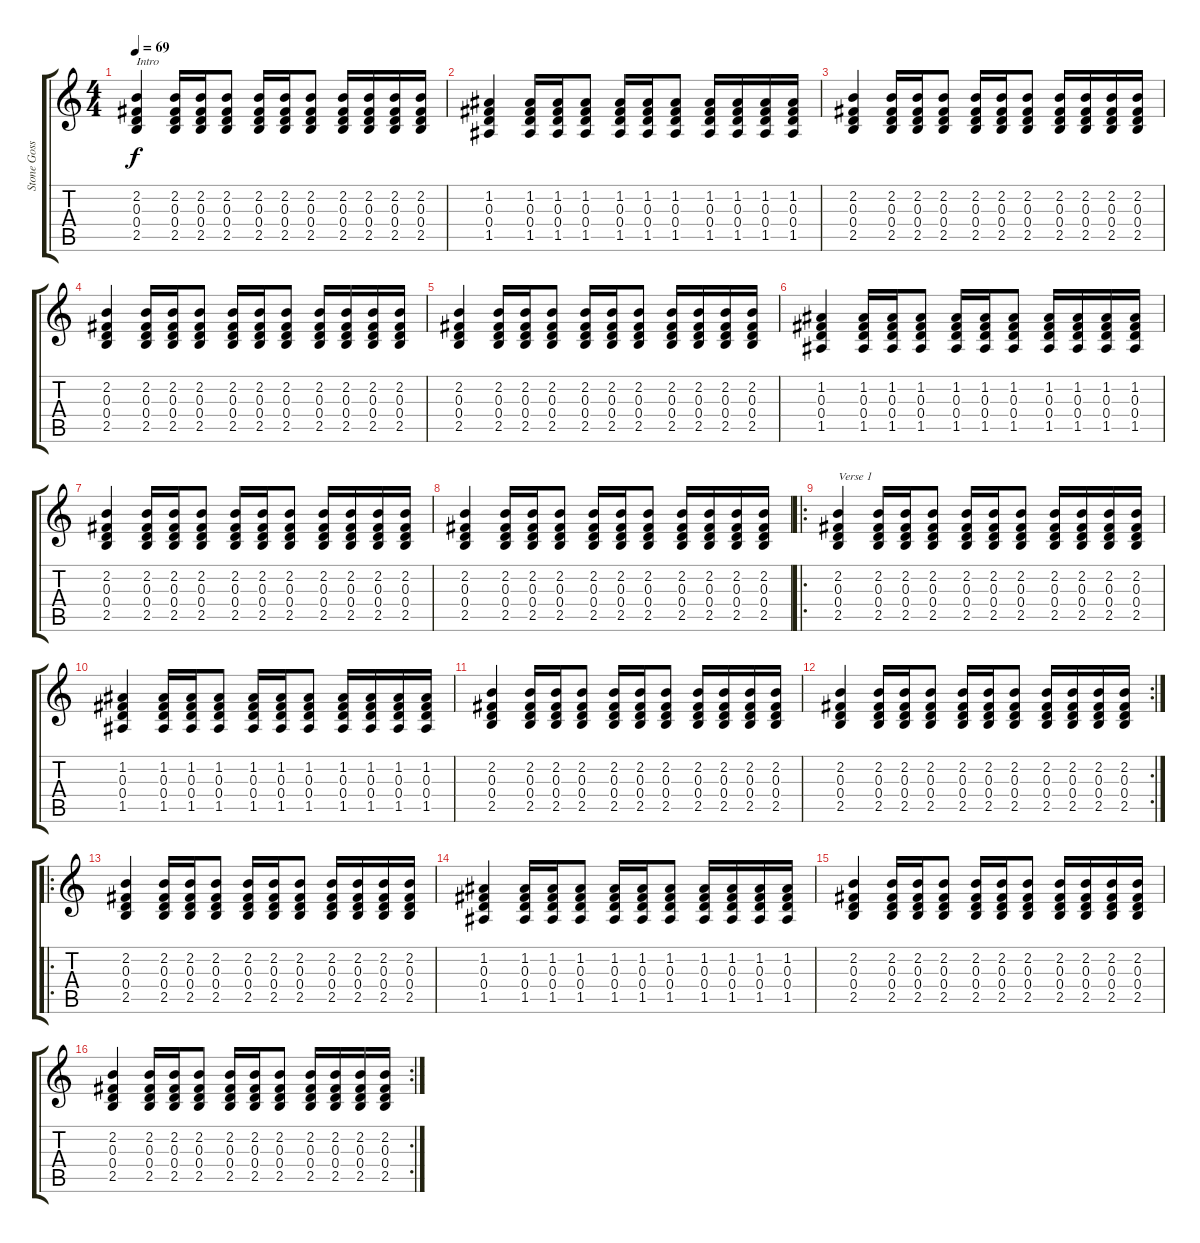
\track ("Stone Gossard" "Stone Goss") {instrument acousticguitarsteel}
\staff {score tabs}
\tuning (D4 A3 Gb3 D3 A2 D2) {hide}
\ts (4 4)
\tempo 69
\clef g2
\ks c
(2.2 0.3 0.4 2.5).4{txt "Intro" dy f instrument acousticguitarsteel} (2.2 0.3 0.4 2.5).16 (2.2 0.3 0.4 2.5).16 (2.2 0.3 0.4 2.5).8 (2.2 0.3 0.4 2.5).16 (2.2 0.3 0.4 2.5).16 (2.2 0.3 0.4 2.5).8 (2.2 0.3 0.4 2.5).16 (2.2 0.3 0.4 2.5).16 (2.2 0.3 0.4 2.5).16 (2.2 0.3 0.4 2.5).16 |
(1.2 0.3 0.4 1.5).4 (1.2 0.3 0.4 1.5).16 (1.2 0.3 0.4 1.5).16 (1.2 0.3 0.4 1.5).8 (1.2 0.3 0.4 1.5).16 (1.2 0.3 0.4 1.5).16 (1.2 0.3 0.4 1.5).8 (1.2 0.3 0.4 1.5).16 (1.2 0.3 0.4 1.5).16 (1.2 0.3 0.4 1.5).16 (1.2 0.3 0.4 1.5).16 |
(2.2 0.3 0.4 2.5).4 (2.2 0.3 0.4 2.5).16 (2.2 0.3 0.4 2.5).16 (2.2 0.3 0.4 2.5).8 (2.2 0.3 0.4 2.5).16 (2.2 0.3 0.4 2.5).16 (2.2 0.3 0.4 2.5).8 (2.2 0.3 0.4 2.5).16 (2.2 0.3 0.4 2.5).16 (2.2 0.3 0.4 2.5).16 (2.2 0.3 0.4 2.5).16 |
(2.2 0.3 0.4 2.5).4 (2.2 0.3 0.4 2.5).16 (2.2 0.3 0.4 2.5).16 (2.2 0.3 0.4 2.5).8 (2.2 0.3 0.4 2.5).16 (2.2 0.3 0.4 2.5).16 (2.2 0.3 0.4 2.5).8 (2.2 0.3 0.4 2.5).16 (2.2 0.3 0.4 2.5).16 (2.2 0.3 0.4 2.5).16 (2.2 0.3 0.4 2.5).16 |
(2.2 0.3 0.4 2.5).4 (2.2 0.3 0.4 2.5).16 (2.2 0.3 0.4 2.5).16 (2.2 0.3 0.4 2.5).8 (2.2 0.3 0.4 2.5).16 (2.2 0.3 0.4 2.5).16 (2.2 0.3 0.4 2.5).8 (2.2 0.3 0.4 2.5).16 (2.2 0.3 0.4 2.5).16 (2.2 0.3 0.4 2.5).16 (2.2 0.3 0.4 2.5).16 |
(1.2 0.3 0.4 1.5).4 (1.2 0.3 0.4 1.5).16 (1.2 0.3 0.4 1.5).16 (1.2 0.3 0.4 1.5).8 (1.2 0.3 0.4 1.5).16 (1.2 0.3 0.4 1.5).16 (1.2 0.3 0.4 1.5).8 (1.2 0.3 0.4 1.5).16 (1.2 0.3 0.4 1.5).16 (1.2 0.3 0.4 1.5).16 (1.2 0.3 0.4 1.5).16 |
(2.2 0.3 0.4 2.5).4 (2.2 0.3 0.4 2.5).16 (2.2 0.3 0.4 2.5).16 (2.2 0.3 0.4 2.5).8 (2.2 0.3 0.4 2.5).16 (2.2 0.3 0.4 2.5).16 (2.2 0.3 0.4 2.5).8 (2.2 0.3 0.4 2.5).16 (2.2 0.3 0.4 2.5).16 (2.2 0.3 0.4 2.5).16 (2.2 0.3 0.4 2.5).16 |
(2.2 0.3 0.4 2.5).4 (2.2 0.3 0.4 2.5).16 (2.2 0.3 0.4 2.5).16 (2.2 0.3 0.4 2.5).8 (2.2 0.3 0.4 2.5).16 (2.2 0.3 0.4 2.5).16 (2.2 0.3 0.4 2.5).8 (2.2 0.3 0.4 2.5).16 (2.2 0.3 0.4 2.5).16 (2.2 0.3 0.4 2.5).16 (2.2 0.3 0.4 2.5).16 |
\ro
(2.2 0.3 0.4 2.5).4{txt "Verse 1"} (2.2 0.3 0.4 2.5).16 (2.2 0.3 0.4 2.5).16 (2.2 0.3 0.4 2.5).8 (2.2 0.3 0.4 2.5).16 (2.2 0.3 0.4 2.5).16 (2.2 0.3 0.4 2.5).8 (2.2 0.3 0.4 2.5).16 (2.2 0.3 0.4 2.5).16 (2.2 0.3 0.4 2.5).16 (2.2 0.3 0.4 2.5).16 |
(1.2 0.3 0.4 1.5).4 (1.2 0.3 0.4 1.5).16 (1.2 0.3 0.4 1.5).16 (1.2 0.3 0.4 1.5).8 (1.2 0.3 0.4 1.5).16 (1.2 0.3 0.4 1.5).16 (1.2 0.3 0.4 1.5).8 (1.2 0.3 0.4 1.5).16 (1.2 0.3 0.4 1.5).16 (1.2 0.3 0.4 1.5).16 (1.2 0.3 0.4 1.5).16 |
(2.2 0.3 0.4 2.5).4 (2.2 0.3 0.4 2.5).16 (2.2 0.3 0.4 2.5).16 (2.2 0.3 0.4 2.5).8 (2.2 0.3 0.4 2.5).16 (2.2 0.3 0.4 2.5).16 (2.2 0.3 0.4 2.5).8 (2.2 0.3 0.4 2.5).16 (2.2 0.3 0.4 2.5).16 (2.2 0.3 0.4 2.5).16 (2.2 0.3 0.4 2.5).16 |
\rc 2
(2.2 0.3 0.4 2.5).4 (2.2 0.3 0.4 2.5).16 (2.2 0.3 0.4 2.5).16 (2.2 0.3 0.4 2.5).8 (2.2 0.3 0.4 2.5).16 (2.2 0.3 0.4 2.5).16 (2.2 0.3 0.4 2.5).8 (2.2 0.3 0.4 2.5).16 (2.2 0.3 0.4 2.5).16 (2.2 0.3 0.4 2.5).16 (2.2 0.3 0.4 2.5).16 |
\ro
(2.2 0.3 0.4 2.5).4 (2.2 0.3 0.4 2.5).16 (2.2 0.3 0.4 2.5).16 (2.2 0.3 0.4 2.5).8 (2.2 0.3 0.4 2.5).16 (2.2 0.3 0.4 2.5).16 (2.2 0.3 0.4 2.5).8 (2.2 0.3 0.4 2.5).16 (2.2 0.3 0.4 2.5).16 (2.2 0.3 0.4 2.5).16 (2.2 0.3 0.4 2.5).16 |
(1.2 0.3 0.4 1.5).4 (1.2 0.3 0.4 1.5).16 (1.2 0.3 0.4 1.5).16 (1.2 0.3 0.4 1.5).8 (1.2 0.3 0.4 1.5).16 (1.2 0.3 0.4 1.5).16 (1.2 0.3 0.4 1.5).8 (1.2 0.3 0.4 1.5).16 (1.2 0.3 0.4 1.5).16 (1.2 0.3 0.4 1.5).16 (1.2 0.3 0.4 1.5).16 |
(2.2 0.3 0.4 2.5).4 (2.2 0.3 0.4 2.5).16 (2.2 0.3 0.4 2.5).16 (2.2 0.3 0.4 2.5).8 (2.2 0.3 0.4 2.5).16 (2.2 0.3 0.4 2.5).16 (2.2 0.3 0.4 2.5).8 (2.2 0.3 0.4 2.5).16 (2.2 0.3 0.4 2.5).16 (2.2 0.3 0.4 2.5).16 (2.2 0.3 0.4 2.5).16 |
\rc 2
(2.2 0.3 0.4 2.5).4 (2.2 0.3 0.4 2.5).16 (2.2 0.3 0.4 2.5).16 (2.2 0.3 0.4 2.5).8 (2.2 0.3 0.4 2.5).16 (2.2 0.3 0.4 2.5).16 (2.2 0.3 0.4 2.5).8 (2.2 0.3 0.4 2.5).16 (2.2 0.3 0.4 2.5).16 (2.2 0.3 0.4 2.5).16 (2.2 0.3 0.4 2.5).16
